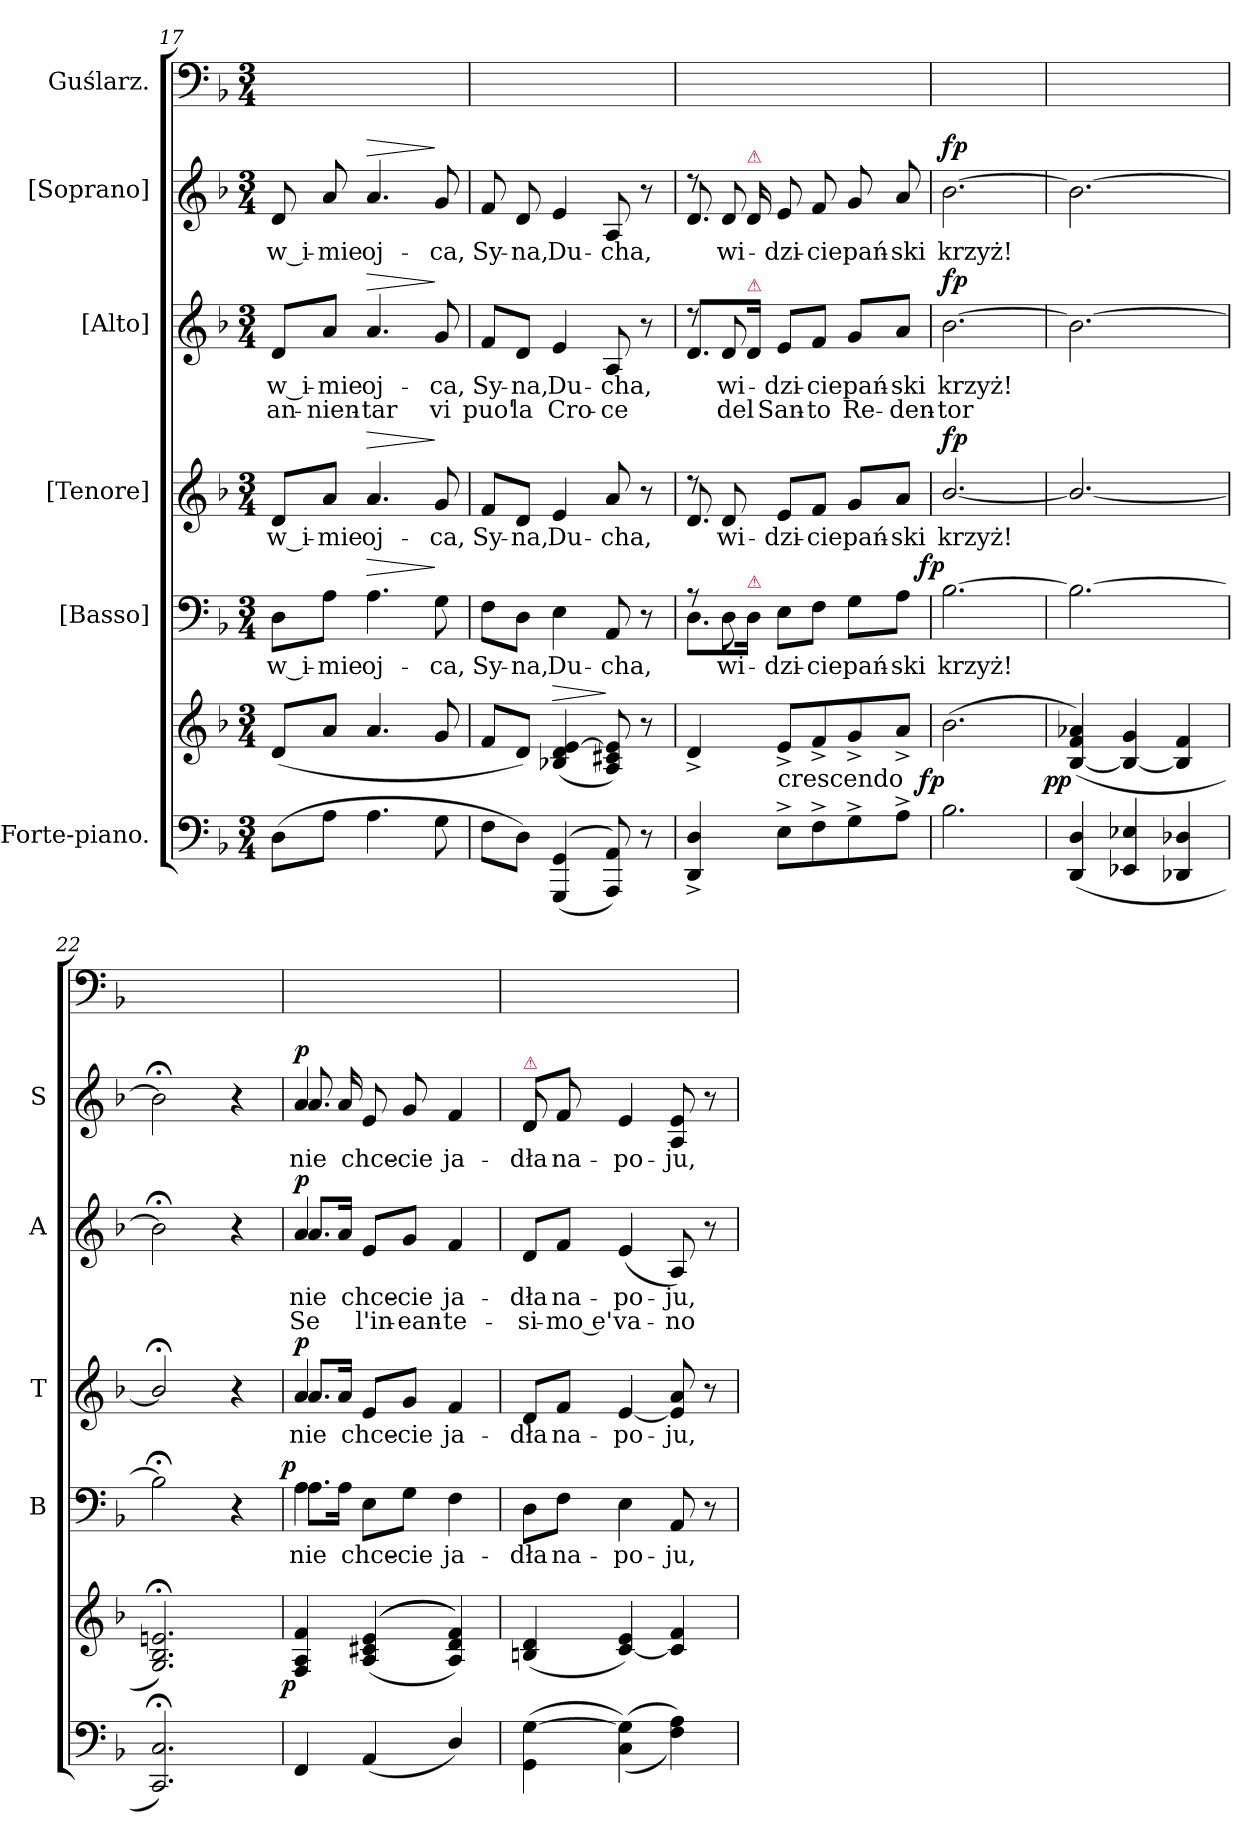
**kern	**kern	**dynam	**kern	**text	**dynam	**kern	**text	**dynam	**kern	**text	**text	**dynam	**kern	**text	**dynam	**kern
*part6	*part6	*part6	*part5	*part5	*part5	*part4	*part4	*part4	*part3	*part3	*part3	*part3	*part2	*part2	*part2	*part1
*staff7	*staff6	*staff6/7	*staff5	*staff5	*staff5	*staff4	*staff4	*staff4	*staff3	*staff3	*staff3	*staff3	*staff2	*staff2	*staff2	*staff1
*I"Forte-piano.	*	*	*I"[Basso]	*	*	*I"[Tenore]	*	*	*I"[Alto]	*	*	*	*I"[Soprano]	*	*	*I"Guślarz.
*	*	*	*I'B	*	*	*I'T	*	*	*I'A	*	*	*	*I'S	*	*	*
*clefF4	*clefG2	*	*clefF4	*	*	*clefG2	*	*	*clefG2	*	*	*	*clefG2	*	*	*clefF4
*	*	*	*	*	*	*ITrd8c12	*	*	*	*	*	*	*	*	*	*
*k[b-]	*k[b-]	*	*k[b-]	*	*	*k[b-]	*	*	*k[b-]	*	*	*	*k[b-]	*	*	*k[b-]
*M3/4	*M3/4	*	*M3/4	*	*	*M3/4	*	*	*M3/4	*	*	*	*M3/4	*	*	*M3/4
=17	=17	=17	=17	=17	=17	=17	=17	=17	=17	=17	=17	=17	=17	=17	=17	=17
!	!	!	!	!LO:LY:i	!	!	!LO:LY:i	!	!	!LO:LY:i	!	!	!	!	!	!
(8D\L	(8d/L	.	8D\L	w_i-	.	8D/L	w_i-	.	8d/L	w_i-	an-	.	8d/	w_i-	.	2.ryy
!	!	!	!	!LO:LY:i	!	!	!LO:LY:i	!	!	!LO:LY:i	!	!	!	!	!	!
8Ai\J	8ai/J	.	8Ai\J	-mie	.	8Ai/J	-mie	.	8ai/J	-mie	-nien-	.	8ai/	-mie	.	.
!	!	!	!	!LO:LY:i	!LO:HP:a	!	!LO:LY:i	!LO:HP:a	!	!LO:LY:i	!	!LO:HP:a	!	!	!LO:HP:a	!
4.A\	4.a/	.	4.A\	oj-	>	4.A/	oj-	>	4.a/	oj-	-tar	>	4.a/	oj-	>	.
!	!	!	!	!LO:LY:i	!	!	!LO:LY:i	!	!	!LO:LY:i	!	!	!	!	!	!
8G\	8g/	.	8G\	-ca,	]	8G/	-ca,	]	8g/	-ca,	vi	]	8g/	-ca,	]	.
=18	=18	=18	=18	=18	=18	=18	=18	=18	=18	=18	=18	=18	=18	=18	=18	=18
!	!	!	!	!LO:LY:i	!	!	!LO:LY:i	!	!	!LO:LY:i	!	!	!	!	!	!
8F\L	8f/L	.	8F\L	Sy-	.	8F/L	Sy-	.	8f/L	Sy-	puo'	.	8f/	Sy-	.	2.ryy
!	!	!	!	!LO:LY:i	!	!	!LO:LY:i	!	!	!LO:LY:i	!	!	!	!	!	!
8D\J)	8d/J)	.	8D\J	-na,	.	8D/J	-na,	.	8d/J	-na,	la	.	8d/	-na,	.	.
!	!	!LO:HP:a	!	!LO:LY:i	!	!	!LO:LY:i	!	!	!LO:LY:i	!	!	!	!	!	!
(<(>4GGG/ 4GG/	(4B-X/ 4d/ [4e/	>	4E\	Du-	.	4E/	Du-	.	4e/	Du-	Cro-	.	4e/	Du-	.	.
!	!	!	!	!LO:LY:i	!	!	!LO:LY:i	!	!	!LO:LY:i	!	!	!	!	!	!
8AAA/ 8AA/))	8A/ 8c#X/ 8e]/)	]	8AA/	-cha,	.	8A/	-cha,	.	8A/	-cha,	-ce	.	8A/	-cha,	.	.
8r	8r	.	8r	.	.	8r	.	.	8r	.	.	.	8r	.	.	.
=19	=19	=19	=19	=19	=19	=19	=19	=19	=19	=19	=19	=19	=19	=19	=19	=19
*	*	*	*^	*	*	*^	*	*	*^	*	*	*	*^	*	*	*
4DD^/ 4D^/	4d^/	.	8r	8.Dj\L	.	.	8r	8.Dj/	.	.	8r	8.dj/L	.	.	.	8r	8.dj/	.	.	2.ryy
!	!	!	!	!	!LO:LY:i	!	!	!	!LO:LY:i	!	!	!	!LO:LY:i	!	!	!	!	!	!	!
.	.	.	8D\	.	wi-	.	8D/	.	wi-	.	8d/	.	wi-	del	.	8d/	.	wi-	.	.
!	!	!	!	!	!	!	!	!	!	!	!	!	!	!	!	!	!LO:TX:a:color=crimson:t=⚠	!	!	!
!	!	!	!	!	!	!	!	!	!	!	!	!LO:TX:a:color=crimson:t=⚠	!	!	!	!	!	!	!	!
!	!	!	!	!LO:TX:a:color=crimson:t=⚠	!	!	!	!	!	!	!	!	!	!	!	!	!	!	!	!
.	.	.	.	16Dj\Jk	.	.	.	16ryy	.	.	.	16dj/Jk	.	.	.	.	16dj/	.	.	.
!	!LO:TX:c:t=crescendo	!	!	!	!	!	!	!	!	!	!	!	!	!	!	!	!	!	!	!
!	!	!	!	!	!LO:LY:i	!	!	!	!LO:LY:i	!	!	!	!LO:LY:i	!	!	!	!	!	!	!
8E^\L	8e^/L	.	8E\L	4ryy	-dzi-	.	8E/L	4ryy	-dzi-	.	8e/L	4ryy	-dzi-	San-	.	8e/	4ryy	-dzi-	.	.
!	!	!	!	!	!LO:LY:i	!	!	!	!LO:LY:i	!	!	!	!LO:LY:i	!	!	!	!	!	!	!
8F^\	8f^/	.	8F\J	.	-cie	.	8F/J	.	-cie	.	8f/J	.	-cie	-to	.	8f/	.	-cie	.	.
!	!	!	!	!	!LO:LY:i	!	!	!	!LO:LY:i	!	!	!	!LO:LY:i	!	!	!	!	!	!	!
8G^\	8g^/	.	8G\L	4ryy	pań-	.	8G/L	4ryy	pań-	.	8g/L	4ryy	pań-	Re-	.	8g/	4ryy	pań-	.	.
!	!	!	!	!	!LO:LY:i	!	!	!	!LO:LY:i	!	!	!	!LO:LY:i	!	!	!	!	!	!	!
8A^\J	8a^/J	.	8A\J	.	-ski	.	8A/J	.	-ski	.	8a/J	.	-ski	-den-	.	8a/	.	-ski	.	.
*	*	*	*v	*v	*	*	*	*	*	*	*v	*v	*	*	*	*v	*v	*	*	*
*	*	*	*	*	*	*v	*v	*	*	*	*	*	*	*	*	*	*
=20	=20	=20	=20	=20	=20	=20	=20	=20	=20	=20	=20	=20	=20	=20	=20	=20
!	!	!LO:DY:rj	!	!LO:LY:i	!LO:DY:a:rj	!	!LO:LY:i	!LO:DY:a	!	!LO:LY:i	!	!LO:DY:a	!	!	!LO:DY:a	!
2.B-\	(2.b-\	fp	[2.B-\	krzyż!	fp	[2.B-/	krzyż!	fp	[2.b-\	krzyż!	-tor	fp	[2.b-\	krzyż!	fp	2.ryy
=21	=21	=21	=21	=21	=21	=21	=21	=21	=21	=21	=21	=21	=21	=21	=21	=21
!	!	!LO:DY:rj	!	!	!	!	!	!	!	!	!	!	!	!	!	!
(>4DD/ 4D/	(>[4B-/ 4f/ 4a-X/)	pp	2.B-\_	.	.	2.B-/_	.	.	2.b-\_	.	.	.	2.b-\_	.	.	2.ryy
4EE-X/ 4E-X/	4B-_/ 4g/	.	.	.	.	.	.	.	.	.	.	.	.	.	.	.
4DD-X/ 4D-X/	4B-]/ 4f/	.	.	.	.	.	.	.	.	.	.	.	.	.	.	.
=22	=22	=22	=22	=22	=22	=22	=22	=22	=22	=22	=22	=22	=22	=22	=22	=22
2.CC;/ 2.C;/)	2.G;</ 2.B-;</ 2.en;</)	.	2B-;<\]	.	.	2B-;</]	.	.	2b-;<\]	.	.	.	2b-;<\]	.	.	2.ryy
.	.	.	4r	.	.	4r	.	.	4r	.	.	.	4r	.	.	.
=23	=23	=23	=23	=23	=23	=23	=23	=23	=23	=23	=23	=23	=23	=23	=23	=23
!	!	!	!	!	!	!	!	!	!	!	!	!	!LO:TX:a:color=crimson:t=⚠	!	!	!
!	!	!	!	!	!	!	!	!	!	!	!	!	!LO:TX:a:color=crimson:t=⚠	!	!	!
!	!	!	!	!	!	!	!	!	!LO:TX:a:color=crimson:t=⚠	!	!	!	!	!	!	!
!	!	!	!	!	!	!	!	!	!LO:TX:a:color=crimson:t=⚠	!	!	!	!	!	!	!
!	!	!	!	!	!	!LO:TX:a:color=crimson:t=⚠	!	!	!	!	!	!	!	!	!	!
!	!	!	!	!	!	!LO:TX:a:color=crimson:t=⚠	!	!	!	!	!	!	!	!	!	!
!	!	!	!LO:TX:a:color=crimson:t=⚠	!	!	!	!	!	!	!	!	!	!	!	!	!
!	!	!	!LO:TX:a:color=crimson:t=⚠	!	!	!	!	!	!	!	!	!	!	!	!	!
!	!	!LO:DY:rj	!	!LO:LY:i	!LO:DY:a:rj	!	!LO:LY:i	!LO:DY:a	!	!LO:LY:i	!	!LO:DY:a	!	!	!LO:DY:a	!
*	*	*	*^	*	*	*^	*	*	*^	*	*	*	*^	*	*	*
4FF/	4F/ 4A/ 4f/	p	4A\	8.A\L	nie	p	4A/	8.A/L	nie	p	4a/	8.a/L	nie	Se	p	4a/	8.a/	nie	p	2.ryy
.	.	.	.	16Aj\Jk	.	.	.	16Aj/Jk	.	.	.	16aj/Jk	.	.	.	.	16aj/	.	.	.
!	!	!	!	!	!LO:LY:i	!	!	!	!LO:LY:i	!	!	!	!LO:LY:i	!	!	!	!	!	!	!
(4AA/	(<(>(>4A/ 4c#X/ 4e/	.	8E\L	4ryy	chce-	.	8E/L	4ryy	chce-	.	8e/L	4ryy	chce-	l'in-	.	8e/	4ryy	chce-	.	.
!	!	!	!	!	!LO:LY:i	!	!	!	!LO:LY:i	!	!	!	!LO:LY:i	!	!	!	!	!	!	!
.	.	.	8G\J	.	-cie	.	8G/J	.	-cie	.	8g/J	.	-cie	-ean-	.	8g/	.	-cie	.	.
!	!	!	!	!	!LO:LY:i	!	!	!	!LO:LY:i	!	!	!	!LO:LY:i	!	!	!	!	!	!	!
4D/)	4A/ 4d/ 4f/)))	.	4F\	4ryy	ja-	.	4F/	4ryy	ja-	.	4f/	4ryy	ja-	-te-	.	4f/	4ryy	ja-	.	.
=24	=24	=24	=24	=24	=24	=24	=24	=24	=24	=24	=24	=24	=24	=24	=24	=24	=24	=24	=24	=24
!	!	!	!	!	!	!	!	!	!	!	!	!	!	!	!	!LO:TX:a:color=crimson:t=⚠	!	!	!	!
!	!	!	!	!	!LO:LY:i	!	!	!	!LO:LY:i	!	!	!	!LO:LY:i	!	!	!	!	!	!	!
*	*	*	*v	*v	*	*	*	*	*	*	*v	*v	*	*	*	*	*	*	*	*
*	*	*	*	*	*	*v	*v	*	*	*	*	*	*	*	*	*	*	*
(<4GG\ [4G\	(4Bn/ 4d/	.	8D\L	-dła	.	8D/L	-dła	.	8d/L	-dła	-si-	.	8d/	8d/L	-dła	.	2.ryy
!	!	!	!	!LO:LY:i	!	!	!LO:LY:i	!	!	!LO:LY:i	!	!	!	!	!	!	!
.	.	.	8F\J	na-	.	8F/J	na-	.	8f/J	na-	-mo e'	.	8f/	8f/J	na-	.	.
!	!	!	!	!LO:LY:i	!	!	!LO:LY:i	!	!	!LO:LY:i	!	!	!	!	!	!	!
(<(>4C\ 4G]\)	[4c/ 4e/)	.	4E\	-po-	.	[4E/	-po-	.	(4e/	-po-	va-	.	4e/	4ryy	-po-	.	.
!	!	!	!	!LO:LY:i	!	!	!LO:LY:i	!	!	!LO:LY:i	!	!	!	!	!	!	!
4F\ 4A\))	4c]/ 4f/	.	8AA/	-ju,	.	8Ej]/ 8A/	-ju,	.	8A/)	-ju,	-no	.	8A/ 8ej/	4ryy	-ju,	.	.
.	.	.	8r	.	.	8r	.	.	8r	.	.	.	8r	.	.	.	.
*	*	*	*	*	*	*	*	*	*	*	*	*	*v	*v	*	*	*
=	=	=	=	=	=	=	=	=	=	=	=	=	=	=	=	=
*-	*-	*-	*-	*-	*-	*-	*-	*-	*-	*-	*-	*-	*-	*-	*-	*-
